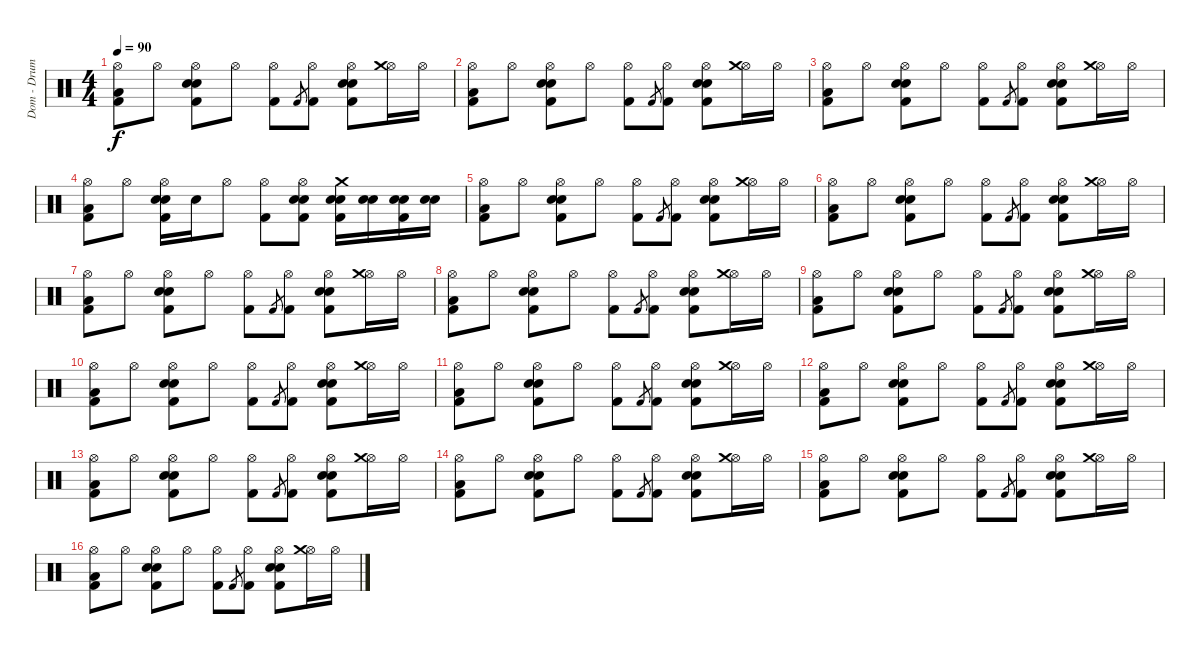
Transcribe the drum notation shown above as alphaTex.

\track ("Dom - Drums" "Dom - Drum") {instrument percussion}
\staff {score}
\articulation defaults
\ts (4 4)
\tempo 90
\clef neutral
\ks c
("Hi-Hat (open)" "Low Tom (hit)" "Kick (hit) 2").8{dy f} "Hi-Hat (open)".8 ("Hi-Hat (open)" "Snare (hit) 2" "Electric Snare (hit)" "Kick (hit) 2").8 "Hi-Hat (open)".8 ("Hi-Hat (open)" "Kick (hit) 2").8 "Kick (hit) 2".8{gr} ("Hi-Hat (open)" "Kick (hit) 2").8 ("Hi-Hat (open)" "Snare (hit) 2" "Electric Snare (hit)" "Kick (hit) 2").8 ("Hi-Hat (open)" "Crash medium (hit)").16 "Hi-Hat (open)".16 |
("Hi-Hat (open)" "Low Tom (hit)" "Kick (hit) 2").8 "Hi-Hat (open)".8 ("Hi-Hat (open)" "Snare (hit) 2" "Electric Snare (hit)" "Kick (hit) 2").8 "Hi-Hat (open)".8 ("Hi-Hat (open)" "Kick (hit) 2").8 "Kick (hit) 2".8{gr} ("Hi-Hat (open)" "Kick (hit) 2").8 ("Hi-Hat (open)" "Snare (hit) 2" "Electric Snare (hit)" "Kick (hit) 2").8 ("Hi-Hat (open)" "Crash medium (hit)").16 "Hi-Hat (open)".16 |
("Hi-Hat (open)" "Low Tom (hit)" "Kick (hit) 2").8 "Hi-Hat (open)".8 ("Hi-Hat (open)" "Snare (hit) 2" "Electric Snare (hit)" "Kick (hit) 2").8 "Hi-Hat (open)".8 ("Hi-Hat (open)" "Kick (hit) 2").8 "Kick (hit) 2".8{gr} ("Hi-Hat (open)" "Kick (hit) 2").8 ("Hi-Hat (open)" "Snare (hit) 2" "Electric Snare (hit)" "Kick (hit) 2").8 ("Hi-Hat (open)" "Crash medium (hit)").16 "Hi-Hat (open)".16 |
("Hi-Hat (open)" "Low Tom (hit)" "Kick (hit) 2").8 "Hi-Hat (open)".8 ("Hi-Hat (open)" "Snare (hit) 2" "Electric Snare (hit)" "Kick (hit) 2").16 "Electric Snare (hit)".16 "Hi-Hat (open)".8 ("Hi-Hat (open)" "Kick (hit) 2").8 ("Hi-Hat (open)" "Snare (hit) 2" "Electric Snare (hit)" "Kick (hit) 2").8 ("Crash medium (hit)" "Snare (hit) 2" "Electric Snare (hit)" "Kick (hit) 2").16 ("Snare (hit) 2" "Electric Snare (hit)").16 ("Snare (hit) 2" "Electric Snare (hit)" "Kick (hit) 2").16 ("Snare (hit) 2" "Electric Snare (hit)").16 |
("Hi-Hat (open)" "Low Tom (hit)" "Kick (hit) 2").8 "Hi-Hat (open)".8 ("Hi-Hat (open)" "Snare (hit) 2" "Electric Snare (hit)" "Kick (hit) 2").8 "Hi-Hat (open)".8 ("Hi-Hat (open)" "Kick (hit) 2").8 "Kick (hit) 2".8{gr} ("Hi-Hat (open)" "Kick (hit) 2").8 ("Hi-Hat (open)" "Snare (hit) 2" "Electric Snare (hit)" "Kick (hit) 2").8 ("Hi-Hat (open)" "Crash medium (hit)").16 "Hi-Hat (open)".16 |
("Hi-Hat (open)" "Low Tom (hit)" "Kick (hit) 2").8 "Hi-Hat (open)".8 ("Hi-Hat (open)" "Snare (hit) 2" "Electric Snare (hit)" "Kick (hit) 2").8 "Hi-Hat (open)".8 ("Hi-Hat (open)" "Kick (hit) 2").8 "Kick (hit) 2".8{gr} ("Hi-Hat (open)" "Kick (hit) 2").8 ("Hi-Hat (open)" "Snare (hit) 2" "Electric Snare (hit)" "Kick (hit) 2").8 ("Hi-Hat (open)" "Crash medium (hit)").16 "Hi-Hat (open)".16 |
("Hi-Hat (open)" "Low Tom (hit)" "Kick (hit) 2").8 "Hi-Hat (open)".8 ("Hi-Hat (open)" "Snare (hit) 2" "Electric Snare (hit)" "Kick (hit) 2").8 "Hi-Hat (open)".8 ("Hi-Hat (open)" "Kick (hit) 2").8 "Kick (hit) 2".8{gr} ("Hi-Hat (open)" "Kick (hit) 2").8 ("Hi-Hat (open)" "Snare (hit) 2" "Electric Snare (hit)" "Kick (hit) 2").8 ("Hi-Hat (open)" "Crash medium (hit)").16 "Hi-Hat (open)".16 |
("Hi-Hat (open)" "Low Tom (hit)" "Kick (hit) 2").8 "Hi-Hat (open)".8 ("Hi-Hat (open)" "Snare (hit) 2" "Electric Snare (hit)" "Kick (hit) 2").8 "Hi-Hat (open)".8 ("Hi-Hat (open)" "Kick (hit) 2").8 "Kick (hit) 2".8{gr} ("Hi-Hat (open)" "Kick (hit) 2").8 ("Hi-Hat (open)" "Snare (hit) 2" "Electric Snare (hit)" "Kick (hit) 2").8 ("Hi-Hat (open)" "Crash medium (hit)").16 "Hi-Hat (open)".16 |
("Hi-Hat (open)" "Low Tom (hit)" "Kick (hit) 2").8 "Hi-Hat (open)".8 ("Hi-Hat (open)" "Snare (hit) 2" "Electric Snare (hit)" "Kick (hit) 2").8 "Hi-Hat (open)".8 ("Hi-Hat (open)" "Kick (hit) 2").8 "Kick (hit) 2".8{gr} ("Hi-Hat (open)" "Kick (hit) 2").8 ("Hi-Hat (open)" "Snare (hit) 2" "Electric Snare (hit)" "Kick (hit) 2").8 ("Hi-Hat (open)" "Crash medium (hit)").16 "Hi-Hat (open)".16 |
("Hi-Hat (open)" "Low Tom (hit)" "Kick (hit) 2").8 "Hi-Hat (open)".8 ("Hi-Hat (open)" "Snare (hit) 2" "Electric Snare (hit)" "Kick (hit) 2").8 "Hi-Hat (open)".8 ("Hi-Hat (open)" "Kick (hit) 2").8 "Kick (hit) 2".8{gr} ("Hi-Hat (open)" "Kick (hit) 2").8 ("Hi-Hat (open)" "Snare (hit) 2" "Electric Snare (hit)" "Kick (hit) 2").8 ("Hi-Hat (open)" "Crash medium (hit)").16 "Hi-Hat (open)".16 |
("Hi-Hat (open)" "Low Tom (hit)" "Kick (hit) 2").8 "Hi-Hat (open)".8 ("Hi-Hat (open)" "Snare (hit) 2" "Electric Snare (hit)" "Kick (hit) 2").8 "Hi-Hat (open)".8 ("Hi-Hat (open)" "Kick (hit) 2").8 "Kick (hit) 2".8{gr} ("Hi-Hat (open)" "Kick (hit) 2").8 ("Hi-Hat (open)" "Snare (hit) 2" "Electric Snare (hit)" "Kick (hit) 2").8 ("Hi-Hat (open)" "Crash medium (hit)").16 "Hi-Hat (open)".16 |
("Hi-Hat (open)" "Low Tom (hit)" "Kick (hit) 2").8 "Hi-Hat (open)".8 ("Hi-Hat (open)" "Snare (hit) 2" "Electric Snare (hit)" "Kick (hit) 2").8 "Hi-Hat (open)".8 ("Hi-Hat (open)" "Kick (hit) 2").8 "Kick (hit) 2".8{gr} ("Hi-Hat (open)" "Kick (hit) 2").8 ("Hi-Hat (open)" "Snare (hit) 2" "Electric Snare (hit)" "Kick (hit) 2").8 ("Hi-Hat (open)" "Crash medium (hit)").16 "Hi-Hat (open)".16 |
("Hi-Hat (open)" "Low Tom (hit)" "Kick (hit) 2").8 "Hi-Hat (open)".8 ("Hi-Hat (open)" "Snare (hit) 2" "Electric Snare (hit)" "Kick (hit) 2").8 "Hi-Hat (open)".8 ("Hi-Hat (open)" "Kick (hit) 2").8 "Kick (hit) 2".8{gr} ("Hi-Hat (open)" "Kick (hit) 2").8 ("Hi-Hat (open)" "Snare (hit) 2" "Electric Snare (hit)" "Kick (hit) 2").8 ("Hi-Hat (open)" "Crash medium (hit)").16 "Hi-Hat (open)".16 |
("Hi-Hat (open)" "Low Tom (hit)" "Kick (hit) 2").8 "Hi-Hat (open)".8 ("Hi-Hat (open)" "Snare (hit) 2" "Electric Snare (hit)" "Kick (hit) 2").8 "Hi-Hat (open)".8 ("Hi-Hat (open)" "Kick (hit) 2").8 "Kick (hit) 2".8{gr} ("Hi-Hat (open)" "Kick (hit) 2").8 ("Hi-Hat (open)" "Snare (hit) 2" "Electric Snare (hit)" "Kick (hit) 2").8 ("Hi-Hat (open)" "Crash medium (hit)").16 "Hi-Hat (open)".16 |
("Hi-Hat (open)" "Low Tom (hit)" "Kick (hit) 2").8 "Hi-Hat (open)".8 ("Hi-Hat (open)" "Snare (hit) 2" "Electric Snare (hit)" "Kick (hit) 2").8 "Hi-Hat (open)".8 ("Hi-Hat (open)" "Kick (hit) 2").8 "Kick (hit) 2".8{gr} ("Hi-Hat (open)" "Kick (hit) 2").8 ("Hi-Hat (open)" "Snare (hit) 2" "Electric Snare (hit)" "Kick (hit) 2").8 ("Hi-Hat (open)" "Crash medium (hit)").16 "Hi-Hat (open)".16 |
("Hi-Hat (open)" "Low Tom (hit)" "Kick (hit) 2").8 "Hi-Hat (open)".8 ("Hi-Hat (open)" "Snare (hit) 2" "Electric Snare (hit)" "Kick (hit) 2").8 "Hi-Hat (open)".8 ("Hi-Hat (open)" "Kick (hit) 2").8 "Kick (hit) 2".8{gr} ("Hi-Hat (open)" "Kick (hit) 2").8 ("Hi-Hat (open)" "Snare (hit) 2" "Electric Snare (hit)" "Kick (hit) 2").8 ("Hi-Hat (open)" "Crash medium (hit)").16 "Hi-Hat (open)".16
